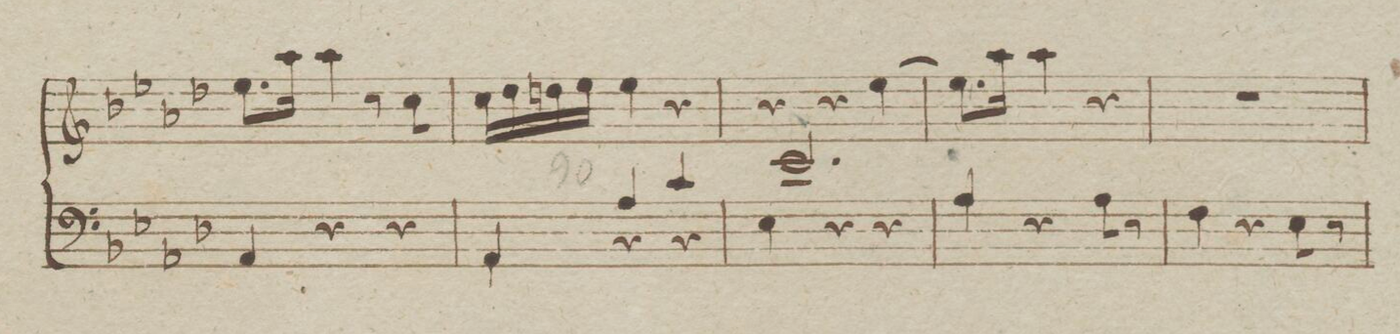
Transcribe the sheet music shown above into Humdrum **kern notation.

**kern	**dynam
*I"Organo	*
*clefF4	*
*k[b-e-a-d-]	*
*met(c)	*
*M3/4	*
4AA-/	.
4r	.
4r	.
=90	=90
*^	*
4AA-/	4AA-\	.
4A-/	4r	.
4c/	4r	.
=91	=91	=91
2.e-/	4E-\	.
.	4rA	.
.	4rA	.
=92	=92	=92
4A-/	4A-\	.
4r	4ryy	.
8A-\	4ryy	.
8r	.	.
*v	*v	*
=93	=93
4F\	.
4r	.
8E-\	.
8r	.
=94	=94
*-	*-
